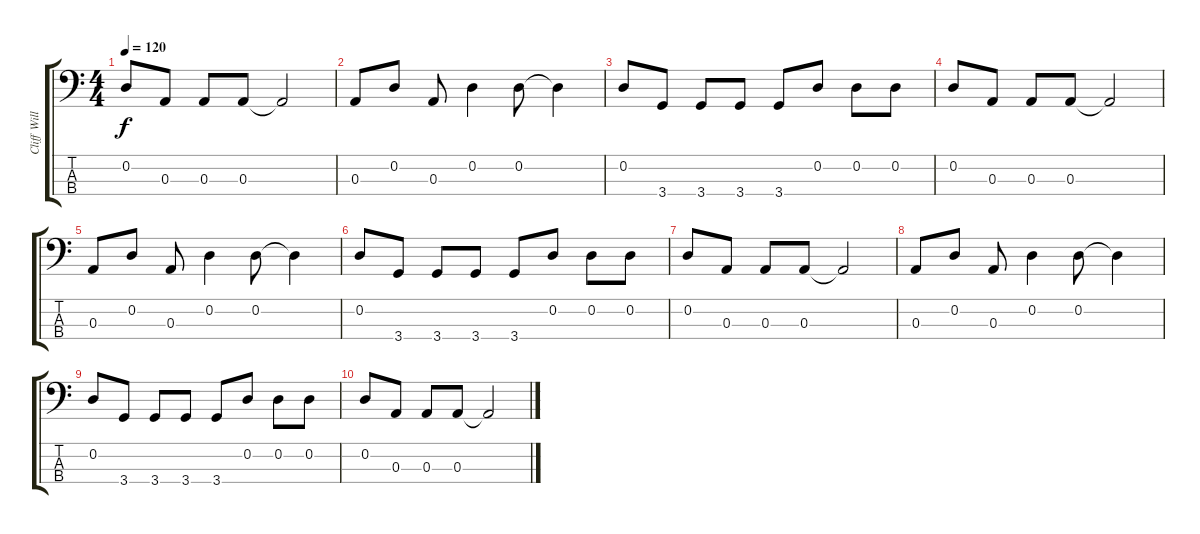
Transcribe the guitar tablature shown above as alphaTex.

\track ("Cliff Williams (Bass)" "Cliff Will") {instrument electricbassfinger}
\staff {score tabs}
\tuning (G2 D2 A1 E1) {hide}
\ts (4 4)
\tempo 120
\clef f4
\ks c
0.2.8{dy f} 0.3.8 0.3.8 0.3.8 0.3{t}.2 |
0.3.8 0.2.8 0.3.8 0.2.4 0.2.8 0.2{t}.4 |
0.2.8 3.4.8 3.4.8 3.4.8 3.4.8 0.2.8 0.2.8 0.2.8 |
0.2.8 0.3.8 0.3.8 0.3.8 0.3{t}.2 |
0.3.8 0.2.8 0.3.8 0.2.4 0.2.8 0.2{t}.4 |
0.2.8 3.4.8 3.4.8 3.4.8 3.4.8 0.2.8 0.2.8 0.2.8 |
0.2.8 0.3.8 0.3.8 0.3.8 0.3{t}.2 |
0.3.8 0.2.8 0.3.8 0.2.4 0.2.8 0.2{t}.4 |
0.2.8 3.4.8 3.4.8 3.4.8 3.4.8 0.2.8 0.2.8 0.2.8 |
0.2.8 0.3.8 0.3.8 0.3.8 0.3{t}.2
